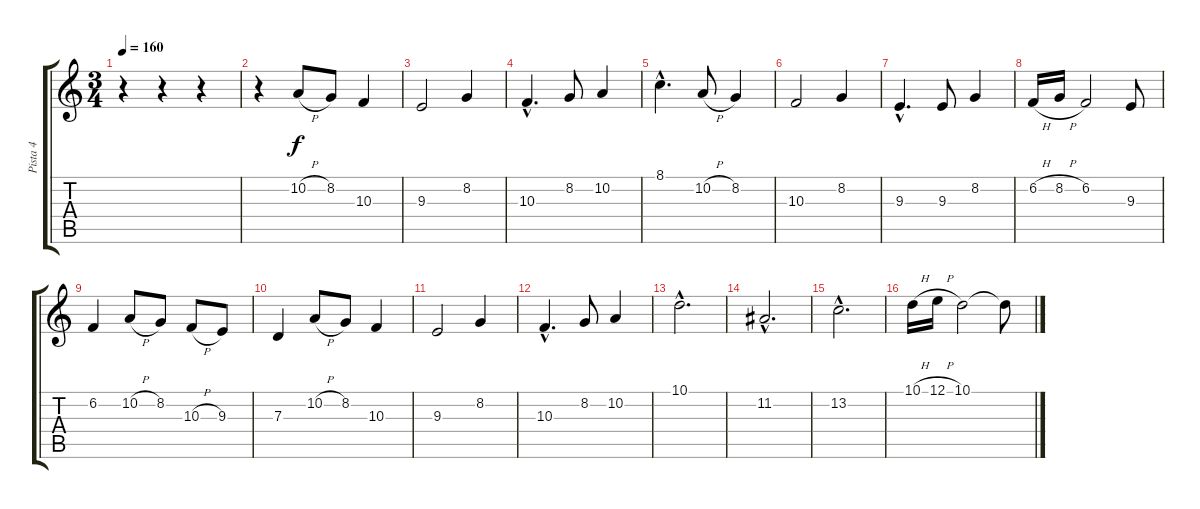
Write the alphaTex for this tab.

\track ("Pista 4" "Pista 4") {instrument violin}
\staff {score tabs}
\tuning (E4 B3 G3 D3 A2 E2) {hide}
\ts (3 4)
\tempo 160
\clef g2
\ks c
r.4{dy f} r.4 r.4 |
r.4 10.2{h}.8 8.2.8 10.3.4 |
9.3.2 8.2.4 |
10.3{hac}.4{d} 8.2.8 10.2.4 |
8.1{hac}.4{d} 10.2{h}.8 8.2.4 |
10.3.2 8.2.4 |
9.3{hac}.4{d} 9.3.8 8.2.4 |
6.2{h}.16 8.2{h}.16 6.2.2 9.3.8 |
6.2.4 10.2{h}.8 8.2.8 10.3{h}.8 9.3.8 |
7.3.4 10.2{h}.8 8.2.8 10.3.4 |
9.3.2 8.2.4 |
10.3{hac}.4{d} 8.2.8 10.2.4 |
10.1{hac}.2{d} |
11.2{hac}.2{d} |
13.2{hac}.2{d} |
10.1{h}.16 12.1{h}.16 10.1.2 10.1{t}.8
